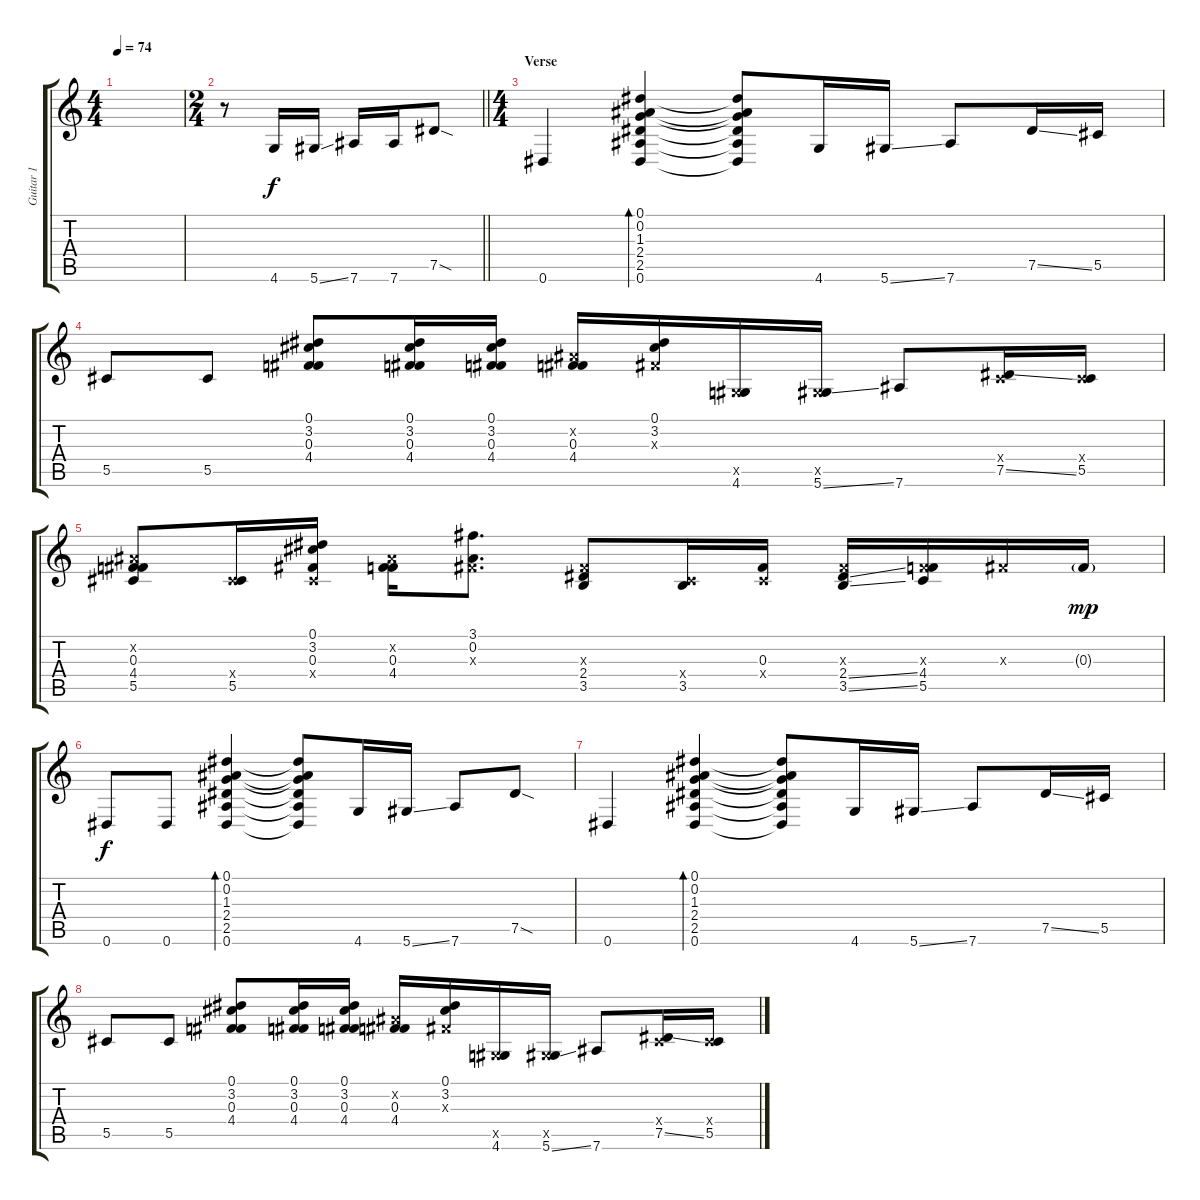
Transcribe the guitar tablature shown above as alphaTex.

\track ("Guitar 1" "Guitar 1") {instrument acousticguitarsteel}
\staff {score tabs}
\tuning (Eb4 Bb3 Gb3 Db3 Ab2 Eb2) {hide}
\ts (4 4)
\tempo 74
\clef g2
\ks c
|
\ts (2 4)
\barLineRight lightlight
r.8 4.6.16 5.6{ss}.16 7.6.16 7.6.16 7.5{sod}.8 |
\ts (4 4)
\section ("" "Verse")
0.6.4 (0.1 0.2 1.3 2.4 2.5 0.6).4{bd 120} (0.1{t} 0.2{t} 1.3{t} 2.4{t} 2.5{t} 0.6{t}).8 4.6.16 5.6{ss}.16 7.6.8 7.5{ss}.16 5.5.16 |
5.5.8 5.5.8 (0.1 3.2 0.3 4.4).8 (0.1 3.2 0.3 4.4).16 (0.1 3.2 0.3 4.4).16 (0.2{x} 0.3 4.4).16 (0.1 3.2 0.3{x}).16 (0.5{x} 4.6).16 (0.5{x} 5.6{ss}).16 7.6.8 (0.4{x} 7.5{ss}).16 (0.4{x} 5.5).16 |
(0.2{x} 0.3 4.4 5.5).8 (0.4{x} 5.5).16 (0.1 3.2 0.3 0.4{x}).16 (0.2{x} 0.3 4.4).16 (3.1 0.2 0.3{x}).8{d} (0.3{x} 2.4 3.5).8 (0.4{x} 3.5).16 (0.3 0.4{x}).16 (0.3{x} 2.4{ss} 3.5{ss}).16 (0.3{x} 4.4 5.5).16 0.3{x}.16 0.3{g}.16{dy mp} |
0.6.8{dy f} 0.6.8 (0.1 0.2 1.3 2.4 2.5 0.6).4{bd 120} (0.1{t} 0.2{t} 1.3{t} 2.4{t} 2.5{t} 0.6{t}).8 4.6.16 5.6{ss}.16 7.6.8 7.5{sod}.8 |
0.6.4 (0.1 0.2 1.3 2.4 2.5 0.6).4{bd 120} (0.1{t} 0.2{t} 1.3{t} 2.4{t} 2.5{t} 0.6{t}).8 4.6.16 5.6{ss}.16 7.6.8 7.5{ss}.16 5.5.16 |
5.5.8 5.5.8 (0.1 3.2 0.3 4.4).8 (0.1 3.2 0.3 4.4).16 (0.1 3.2 0.3 4.4).16 (0.2{x} 0.3 4.4).16 (0.1 3.2 0.3{x}).16 (0.5{x} 4.6).16 (0.5{x} 5.6{ss}).16 7.6.8 (0.4{x} 7.5{ss}).16 (0.4{x} 5.5).16
